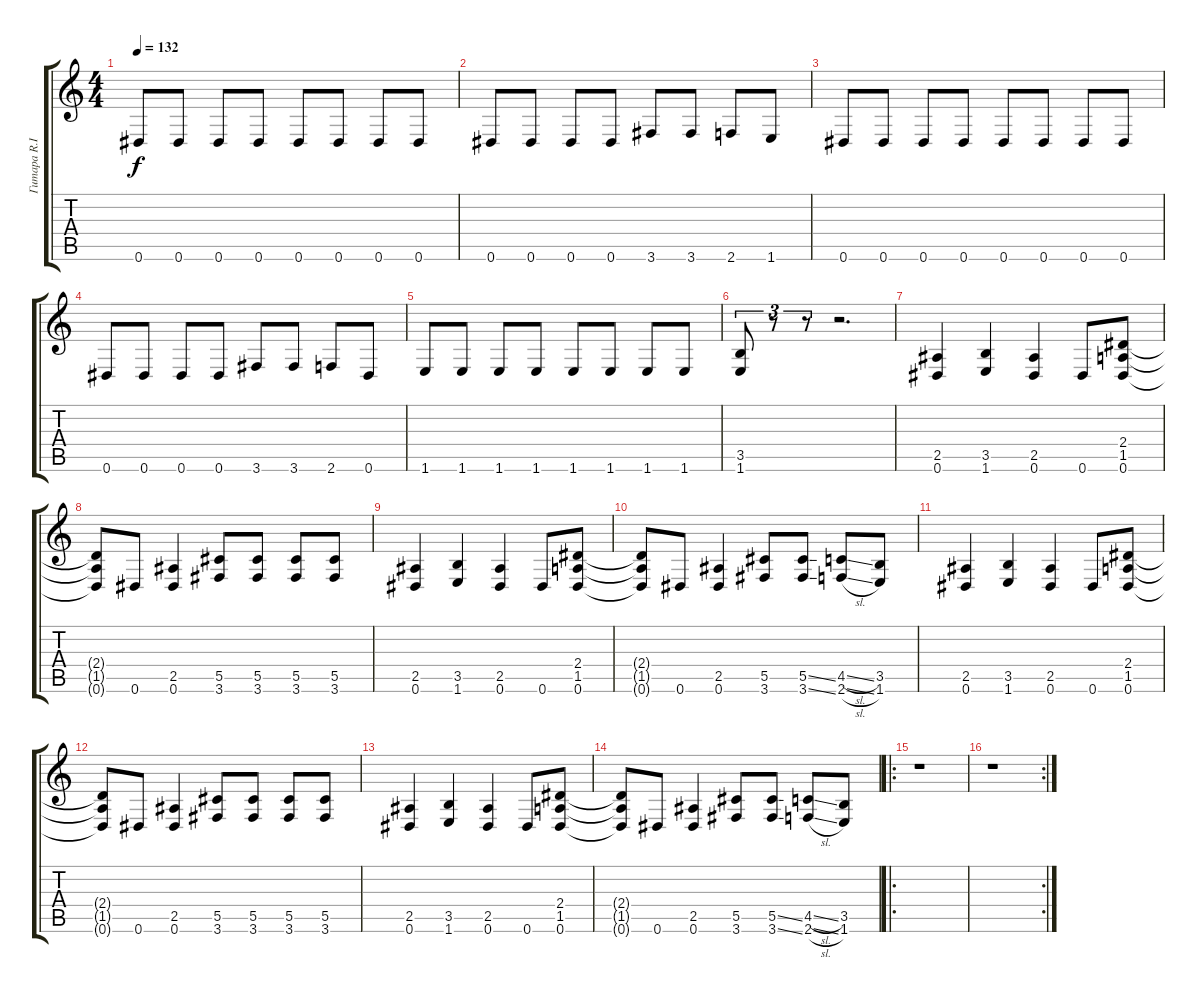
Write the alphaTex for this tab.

\track ("Гитара R.I.P. Hanneman" "Гитара R.I") {instrument distortionguitar}
\staff {score tabs}
\tuning (Eb4 Bb3 Gb3 Db3 Ab2 Eb2) {hide}
\ts (4 4)
\tempo 132
\clef g2
\ks c
0.6.8{dy f} 0.6.8 0.6.8 0.6.8 0.6.8 0.6.8 0.6.8 0.6.8 |
0.6.8 0.6.8 0.6.8 0.6.8 3.6.8 3.6.8 2.6.8 1.6.8 |
0.6.8 0.6.8 0.6.8 0.6.8 0.6.8 0.6.8 0.6.8 0.6.8 |
0.6.8 0.6.8 0.6.8 0.6.8 3.6.8 3.6.8 2.6.8 0.6.8 |
1.6.8 1.6.8 1.6.8 1.6.8 1.6.8 1.6.8 1.6.8 1.6.8 |
(3.5 1.6).8{tu (3 2)} r.8{tu (3 2)} r.8{tu (3 2)} r.2{d} |
(2.5 0.6).4 (3.5 1.6).4 (2.5 0.6).4 0.6.8 (2.4 1.5 0.6).8 |
(2.4{t} 1.5{t} 0.6{t}).8 0.6.8 (2.5 0.6).4 (5.5 3.6).8 (5.5 3.6).8 (5.5 3.6).8 (5.5 3.6).8 |
(2.5 0.6).4 (3.5 1.6).4 (2.5 0.6).4 0.6.8 (2.4 1.5 0.6).8 |
(2.4{t} 1.5{t} 0.6{t}).8 0.6.8 (2.5 0.6).4 (5.5 3.6).8 (5.5{ss} 3.6{ss}).8 (4.5{sl} 2.6{sl}).8 (3.5 1.6).8 |
(2.5 0.6).4 (3.5 1.6).4 (2.5 0.6).4 0.6.8 (2.4 1.5 0.6).8 |
(2.4{t} 1.5{t} 0.6{t}).8 0.6.8 (2.5 0.6).4 (5.5 3.6).8 (5.5 3.6).8 (5.5 3.6).8 (5.5 3.6).8 |
(2.5 0.6).4 (3.5 1.6).4 (2.5 0.6).4 0.6.8 (2.4 1.5 0.6).8 |
(2.4{t} 1.5{t} 0.6{t}).8 0.6.8 (2.5 0.6).4 (5.5 3.6).8 (5.5{ss} 3.6{ss}).8 (4.5{sl} 2.6{sl}).8 (3.5 1.6).8 |
\ro
r.1 |
\rc 2
r.1
